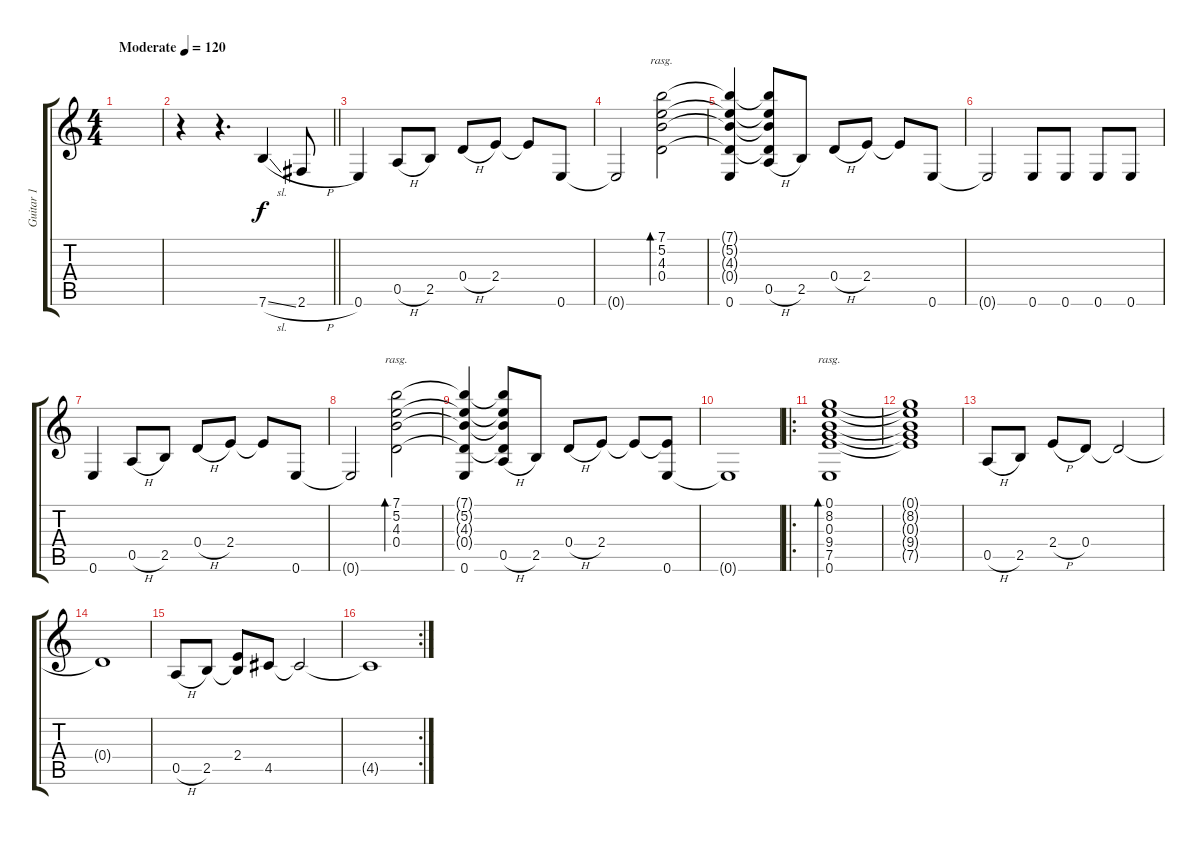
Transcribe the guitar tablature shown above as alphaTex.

\track ("Guitar 1" "Guitar 1") {instrument acousticguitarsteel}
\staff {score tabs}
\tuning (E4 B3 G3 D3 A2 E2) {hide}
\ts (4 4)
\tempo (120 "Moderate")
\clef g2
\ks c
|
\barLineRight lightlight
r.4 r.4{d} 7.6{sl}.4 2.6{h}.8 |
0.6.4 0.5{h}.8 2.5.8 0.4{h}.8 2.4.8 2.4{t}.8 0.6.8 |
0.6{t}.2 (7.1 5.2 4.3 0.4).2{bd 480 rasg ii} |
(7.1{t} 5.2{t} 4.3{t} 0.4{t} 0.6).4 (7.1{t} 5.2{t} 4.3{t} 0.4{t} 0.5{h}).8 2.5.8 0.4{h}.8 2.4.8 2.4{t}.8 0.6.8 |
0.6{t}.2 0.6.8 0.6.8 0.6.8 0.6.8 |
0.6.4 0.5{h}.8 2.5.8 0.4{h}.8 2.4.8 2.4{t}.8 0.6.8 |
0.6{t}.2 (7.1 5.2 4.3 0.4).2{bd 480 rasg ii} |
(7.1{t} 5.2{t} 4.3{t} 0.4{t} 0.6).4 (7.1{t} 5.2{t} 4.3{t} 0.4{t} 0.5{h}).8 2.5.8 0.4{h}.8 2.4.8 2.4{t}.8 (2.4{t} 0.6).8 |
0.6{t}.1 |
\ro
(0.1 8.2 0.3 9.4 7.5 0.6).1{bd 480 rasg ii} |
(0.1{t} 8.2{t} 0.3{t} 9.4{t} 7.5{t}).1 |
0.5{h}.8 2.5.8 2.4{h}.8 0.4.8 0.4{t}.2 |
0.4{t}.1 |
0.5{h}.8 2.5.8 (2.4 2.5{t}).8 4.5.8 4.5{t}.2 |
\rc 2
4.5{t}.1
